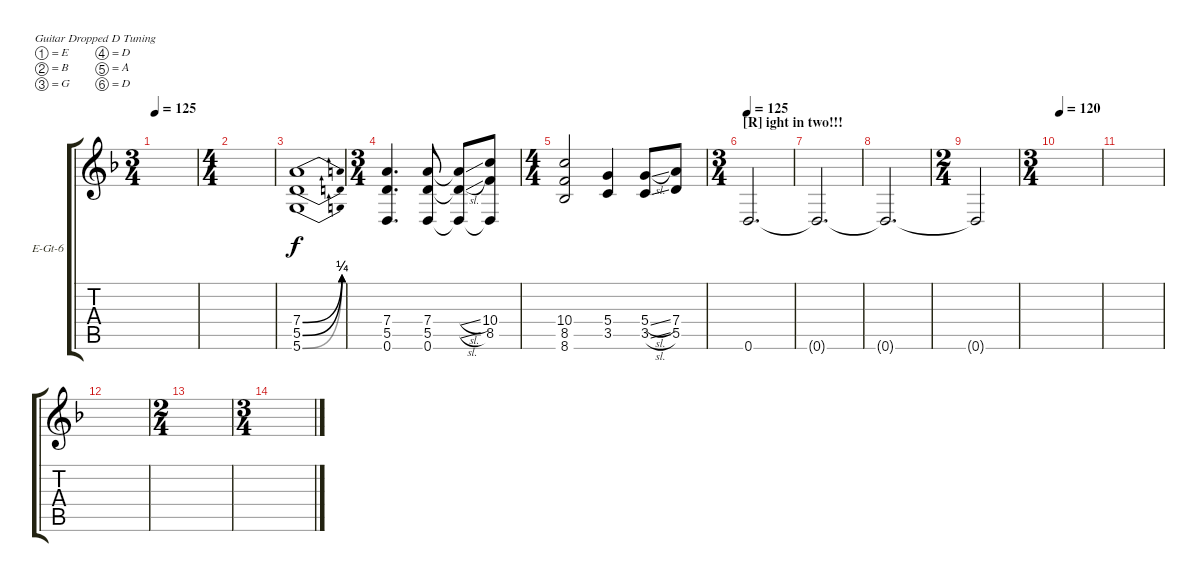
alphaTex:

\defaultSystemsLayout 4
\bracketExtendMode groupsimilarinstruments
\firstSystemTrackNameOrientation horizontal
\otherSystemsTrackNameOrientation horizontal
\track ("Electric Guitar 6" "E-Gt-6") {instrument distortionguitar}
\staff {score tabs}
\tuning (E4 B3 G3 D3 A2 D2)
\ts (3 4)
\tempo 125
\clef g2
\ks f
|
\ts (4 4)
|
(7.4{be (bend 0 0 59.4 1)} 5.5{be (bend 0 0 59.4 1)} 5.6{be (bend 0 0 59.4 1)}).1 |
\ts (3 4)
(0.6 5.5 7.4).4{d} (0.6 5.5 7.4).8 (7.4{sl t} 5.5{sl t} 0.6{t}).8 (8.5 10.4 0.6{t}).8 |
\ts (4 4)
(8.6 8.5 10.4).2 (5.4 3.5).4 (3.5{sl} 5.4{sl}).8 (7.4 5.5).8 |
\ts (3 4)
\section ("R" "ight in two!!!")
\tempo 125
0.6.2{d} |
0.6{t}.2{d} |
0.6{t}.2{d} |
\ts (2 4)
0.6{t}.2 |
\ts (3 4)
\tempo 120
|
|
|
\ts (2 4)
|
\ts (3 4)
